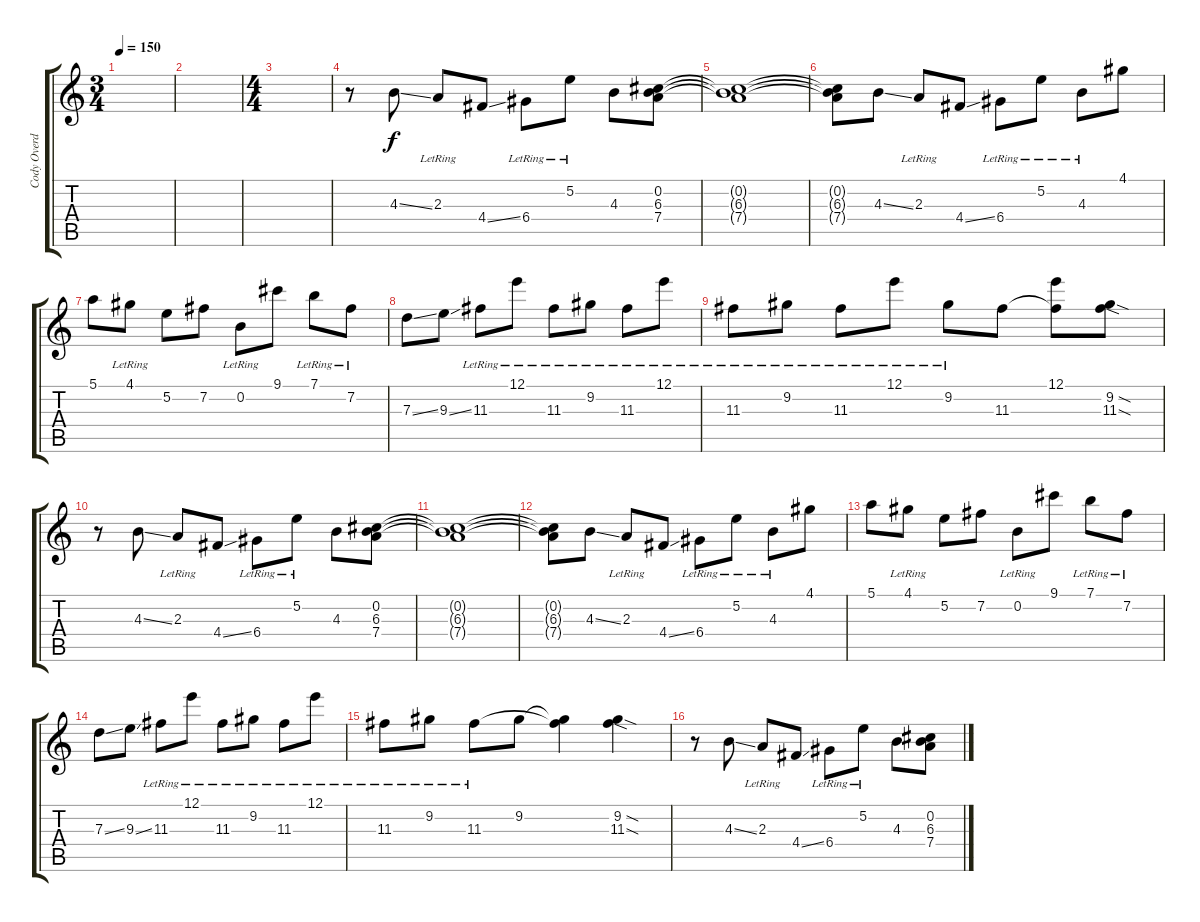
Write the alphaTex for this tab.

\track ("Cody Overdriven" "Cody Overd") {instrument electricguitarjazz}
\staff {score tabs}
\tuning (E4 B3 G3 D3 A2 D2) {hide}
\ts (3 4)
\tempo 150
\clef g2
\ks c
|
|
\ts (4 4)
|
r.8 4.3{ss}.8 2.3{lr}.8 4.4{ss}.8 6.4{lr}.8 5.2{lr}.8 4.3.8 (0.2 6.3 7.4).8 |
(0.2{t} 6.3{t} 7.4{t}).1 |
(0.2{t} 6.3{t} 7.4{t}).8 4.3{ss}.8 2.3{lr}.8 4.4{ss}.8 6.4{lr}.8 5.2{lr}.8 4.3{lr}.8 4.1.8 |
5.1.8 4.1{lr}.8 5.2.8 7.2.8 0.2{lr}.8 9.1.8 7.1{lr}.8 7.2{lr}.8 |
7.3{ss}.8 9.3{ss}.8 11.3{lr}.8 12.1{lr}.8 11.3{lr}.8 9.2{lr}.8 11.3{lr}.8 12.1{lr}.8 |
11.3{lr}.8 9.2{lr}.8 11.3{lr}.8 12.1{lr}.8 9.2{lr}.8 11.3.8 (12.1 11.3{t}).8 (9.2{sod} 11.3{sod}).8 |
r.8 4.3{ss}.8 2.3{lr}.8 4.4{ss}.8 6.4{lr}.8 5.2{lr}.8 4.3.8 (0.2 6.3 7.4).8 |
(0.2{t} 6.3{t} 7.4{t}).1 |
(0.2{t} 6.3{t} 7.4{t}).8 4.3{ss}.8 2.3{lr}.8 4.4{ss}.8 6.4{lr}.8 5.2{lr}.8 4.3{lr}.8 4.1.8 |
5.1.8 4.1{lr}.8 5.2.8 7.2.8 0.2{lr}.8 9.1.8 7.1{lr}.8 7.2{lr}.8 |
7.3{ss}.8 9.3{ss}.8 11.3{lr}.8 12.1{lr}.8 11.3{lr}.8 9.2{lr}.8 11.3{lr}.8 12.1{lr}.8 |
11.3{lr}.8 9.2{lr}.8 11.3{lr}.8 9.2.8 (9.2{t} 11.3{t}).4 (9.2{sod} 11.3{sod}).4 |
r.8 4.3{ss}.8 2.3{lr}.8 4.4{ss}.8 6.4{lr}.8 5.2{lr}.8 4.3.8 (0.2 6.3 7.4).8
